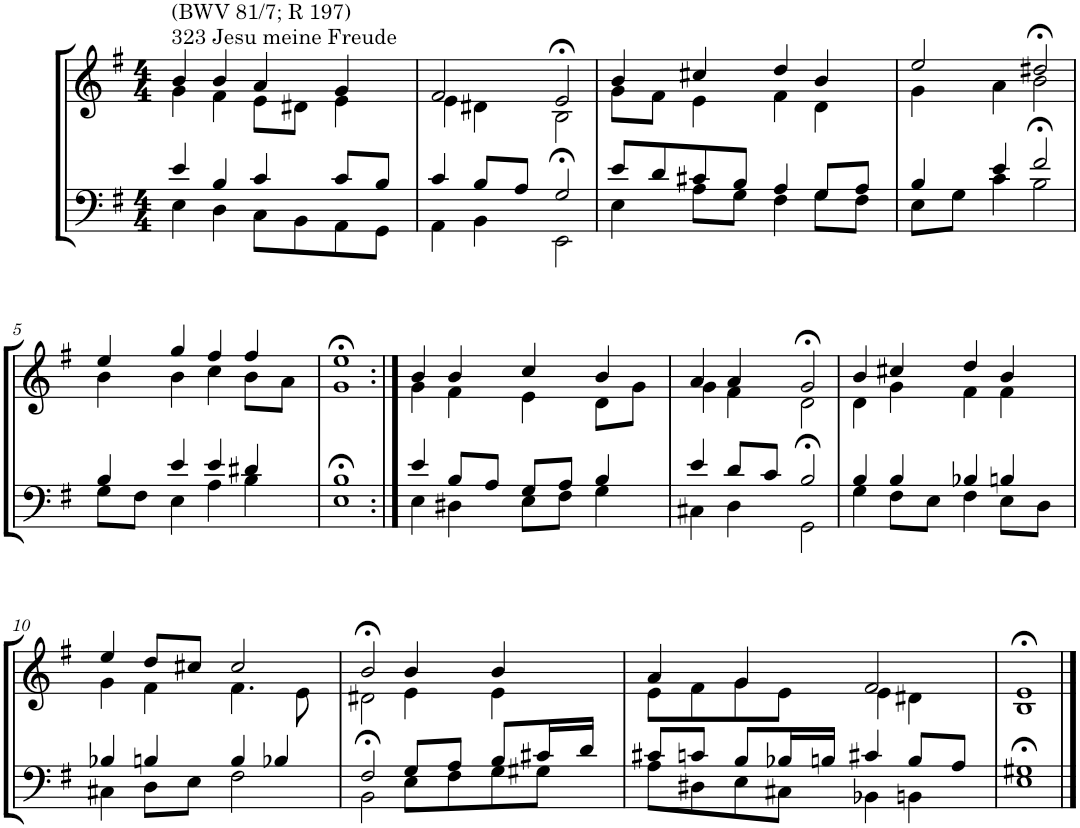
**kern	**kern
*part2	*part1
*staff2	*staff1
*I"Tenor/Baß	*I"Sopran/Alt
*clefF4	*clefG2
*k[f#]	*k[f#]
*M4/4	*M4/4
=1	=1
*^	*^
!	!	!LO:TX:a:t=323 Jesu meine Freude	!
!	!	!LO:TX:a:t=(BWV 81/7; R 197)	!
4e/	4E\	4b/	4g\
4B/	4D\	4b/	4f#\
4c/	8C\L	4a/	8e\L
.	8BB\	.	8d#X\J
8c/L	8AA\	4g/	4e\
8B/J	8GG\J	.	.
=2	=2	=2	=2
4c/	4AA\	2f#/	4e\
8B/L	4BB\	.	4d#X\
8A/J	.	.	.
2G/	2EE>\	2e>/	2B\
=3	=3	=3	=3
8e/L	4E\	4b/	8g\L
8d/	.	.	8f#\J
8c#X/	8A\L	4cc#X/	4e\
8B/J	8G\J	.	.
4A/	4F#\	4dd/	4f#\
8G/L	8G\L	4b/	4d\
8A/J	8F#\J	.	.
=4	=4	=4	=4
4B/	8E\L	2ee/	4g\
.	8G\J	.	.
4e/	4c\	.	4a\
2f#/	2B>\	2dd#X>/	2b\
!!LO:LB:g=z	!!
=5	=5	=5	=5
4B/	8G\L	4ee/	4b\
.	8F#\J	.	.
4e/	4E\	4gg/	4b\
4e/	4A\	4ff#/	4cc\
4d#X/	4B\	4ff#/	8b\L
.	.	.	8a\J
=6	=6	=6	=6
1B	1E>	1ee>	1g
=7:|!	=7:|!	=7:|!	=7:|!
4e/	4E\	4b/	4g\
8B/L	4D#X\	4b/	4f#\
8A/J	.	.	.
8G/L	8E\L	4cc/	4e\
8A/J	8F#\J	.	.
4B/	4G\	4b/	8d\L
.	.	.	8g\J
=8	=8	=8	=8
4e/	4C#X\	4a/	4g\
8d/L	4D\	4a/	4f#\
8c/J	.	.	.
2B/	2GG>\	2g>/	2d\
=9	=9	=9	=9
4B/	4G\	4b/	4d\
4B/	8F#\L	4cc#X/	4g\
.	8E\J	.	.
4B-X/	4F#\	4dd/	4f#\
4Bn/	8E\L	4b/	4f#\
.	8D\J	.	.
!!LO:LB:g=z	!!
=10	=10	=10	=10
4B-X/	4C#X\	4ee/	4g\
4Bn/	8D\L	8dd/L	4f#\
.	8E\J	8cc#X/J	.
4B/	2F#\	2cc#/	4.f#\
4B-X/	.	.	.
.	.	.	8e\
=11	=11	=11	=11
2F#/	2BB>\	2b>/	2d#X\
8G/L	8E\L	4b/	4e\
8A/J	8F#\	.	.
8B/L	8G\	4b/	4e\
16c#X/L	8G#X\J	.	.
16d/JJ	.	.	.
=12	=12	=12	=12
8c#X/L	8A\L	4a/	8e\L
8cn/J	8D#X\	.	8f#\
8B/L	8E\	4g/	8g\
16B-X/L	8C#X\J	.	8e\J
16Bn/JJ	.	.	.
4c#X/	4BB-X\	2f#/	4e\
8B/L	4BBn\	.	4d#X\
8A/J	.	.	.
=13	=13	=13	=13
1G#X	1E>	1e>	1B
*v	*v	*	*
*	*v	*v
==	==
*-	*-
